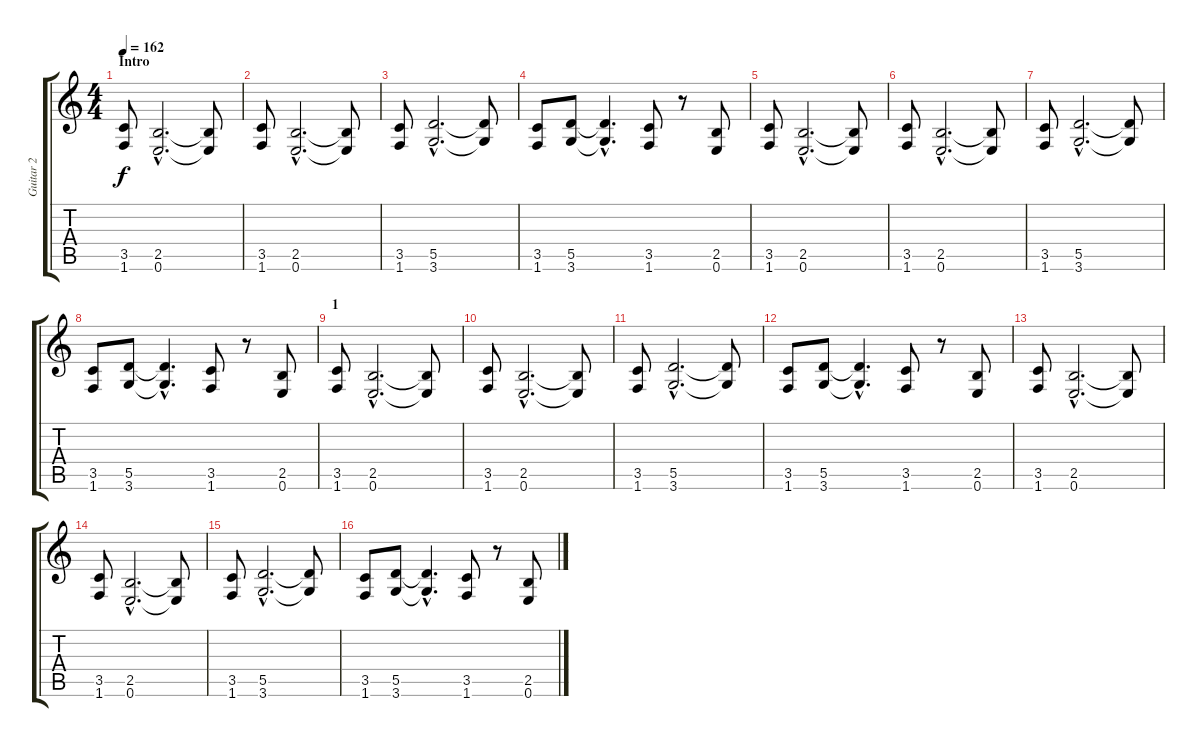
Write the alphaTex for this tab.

\track ("Guitar 2" "Guitar 2") {instrument distortionguitar}
\staff {score tabs}
\tuning (E4 B3 G3 D3 A2 E2) {hide}
\ts (4 4)
\section ("" "Intro")
\tempo 162
\clef g2
\ks c
(3.5 1.6).8{dy f instrument distortionguitar} (2.5{hac} 0.6{hac}).2{d} (2.5{t} 0.6{t}).8 |
(3.5 1.6).8 (2.5{hac} 0.6{hac}).2{d} (2.5{t} 0.6{t}).8 |
(3.5 1.6).8 (5.5{hac} 3.6{hac}).2{d} (5.5{t} 3.6{t}).8 |
(3.5 1.6).8 (5.5 3.6).8 (5.5{hac t} 3.6{hac t}).4{d} (3.5 1.6).8 r.8 (2.5 0.6).8 |
(3.5 1.6).8 (2.5{hac} 0.6{hac}).2{d} (2.5{t} 0.6{t}).8 |
(3.5 1.6).8 (2.5{hac} 0.6{hac}).2{d} (2.5{t} 0.6{t}).8 |
(3.5 1.6).8 (5.5{hac} 3.6{hac}).2{d} (5.5{t} 3.6{t}).8 |
(3.5 1.6).8 (5.5 3.6).8 (5.5{hac t} 3.6{hac t}).4{d} (3.5 1.6).8 r.8 (2.5 0.6).8 |
\section ("" "1")
(3.5 1.6).8 (2.5{hac} 0.6{hac}).2{d} (2.5{t} 0.6{t}).8 |
(3.5 1.6).8 (2.5{hac} 0.6{hac}).2{d} (2.5{t} 0.6{t}).8 |
(3.5 1.6).8 (5.5{hac} 3.6{hac}).2{d} (5.5{t} 3.6{t}).8 |
(3.5 1.6).8 (5.5 3.6).8 (5.5{hac t} 3.6{hac t}).4{d} (3.5 1.6).8 r.8 (2.5 0.6).8 |
(3.5 1.6).8 (2.5{hac} 0.6{hac}).2{d} (2.5{t} 0.6{t}).8 |
(3.5 1.6).8 (2.5{hac} 0.6{hac}).2{d} (2.5{t} 0.6{t}).8 |
(3.5 1.6).8 (5.5{hac} 3.6{hac}).2{d} (5.5{t} 3.6{t}).8 |
(3.5 1.6).8 (5.5 3.6).8 (5.5{hac t} 3.6{hac t}).4{d} (3.5 1.6).8 r.8 (2.5 0.6).8
